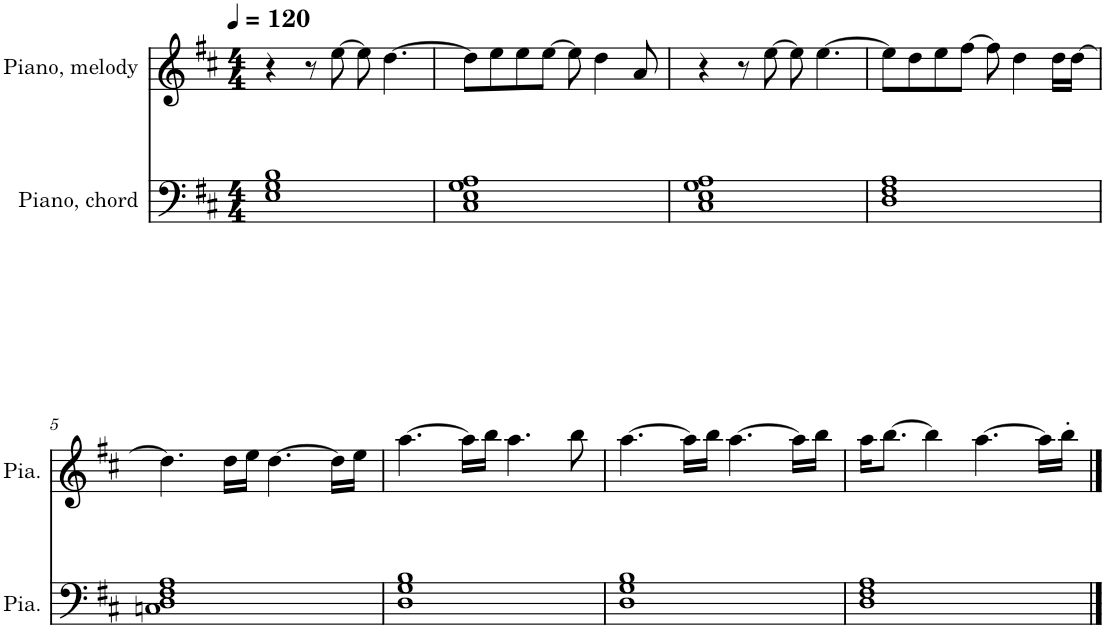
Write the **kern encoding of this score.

**kern	**kern
*part2	*part1
*staff2	*staff1
*I"Piano, chord	*I"Piano, melody
*I'Pia.	*I'Pia.
*clefF4	*clefG2
*k[f#c#]	*k[f#c#]
*M4/4	*M4/4
*MM120	*MM120
=1	=1
1E 1G 1B	4r
.	8r
.	[8ee\
.	8ee\]
.	[4.dd\
=2	=2
1C# 1E 1G 1A	8dd\L]
.	8ee\
.	8ee\
.	[8ee\J
.	8ee\]
.	4dd\
.	8a/
=3	=3
1C# 1E 1G 1A	4r
.	8r
.	[8ee\
.	8ee\]
.	[4.ee\
=4	=4
1D 1F# 1A	8ee\L]
.	8dd\
.	8ee\
.	[8ff#\J
.	8ff#\]
.	4dd\
.	16dd\LL
.	[16dd\JJ
!!LO:LB:g=z
=5	=5
1Cn 1D 1F# 1A	4.dd\]
.	16dd\LL
.	16ee\JJ
.	[4.dd\
.	16dd\LL]
.	16ee\JJ
=6	=6
1D 1G 1B	[4.aa\
.	16aa\LL]
.	16bb\JJ
.	4.aa\
.	8bb\
=7	=7
1D 1G 1B	[4.aa\
.	16aa\LL]
.	16bb\JJ
.	[4.aa\
.	16aa\LL]
.	16bb\JJ
=8	=8
1D 1F# 1A	16aa\KL
.	[8.bb\J
.	4bb\]
.	[4.aa\
.	16aa\LL]
.	16bb'\JJ
==	==
*-	*-
